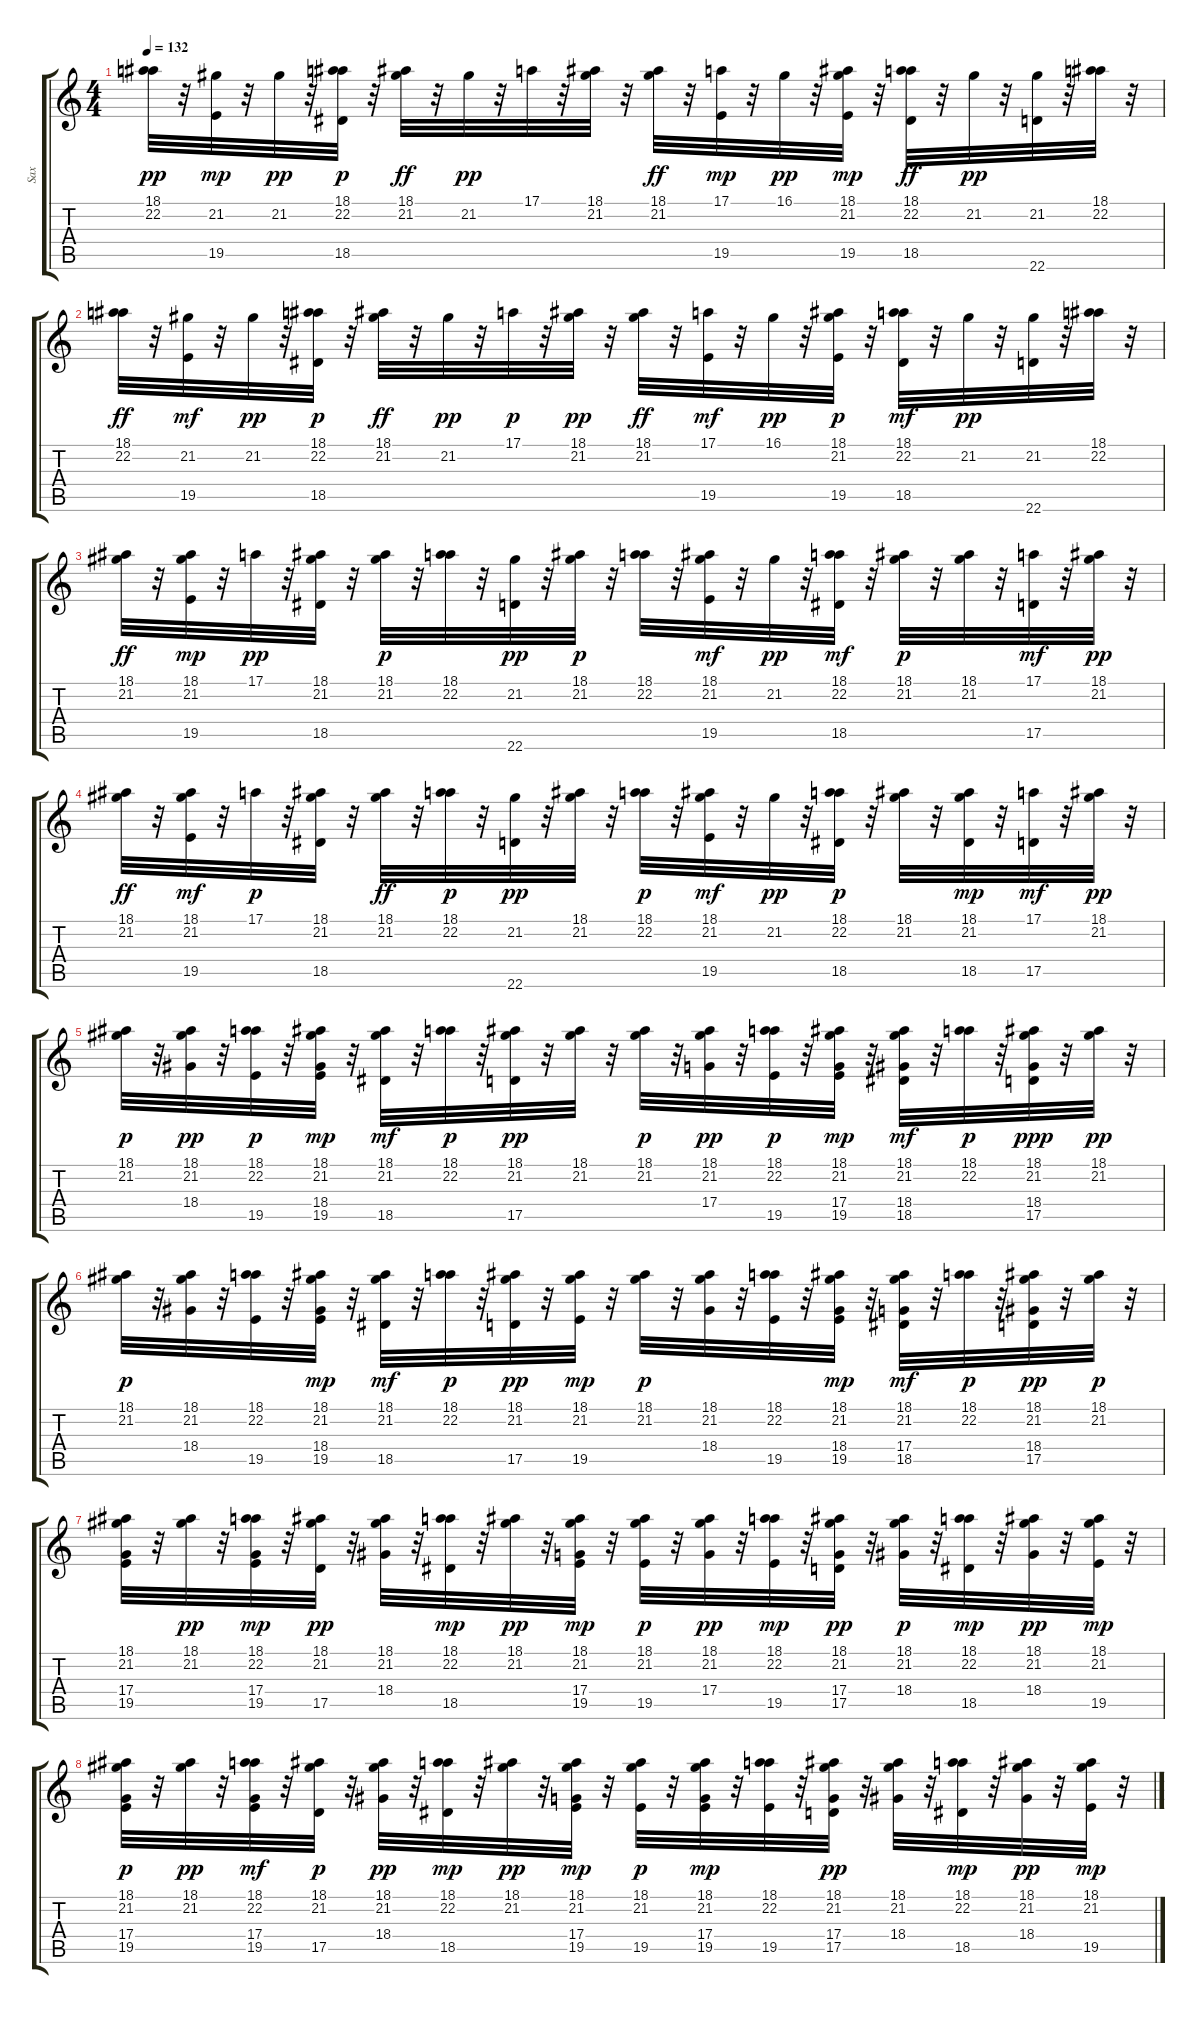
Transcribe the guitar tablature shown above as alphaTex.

\track ("Sax" "Sax") {instrument sopranosax}
\staff {score tabs}
\tuning (E4 B3 G3 D3 A2 E2) {hide}
\ts (4 4)
\tempo 132
\clef g2
\ks c
(18.1 22.2).32{dy pp} r.32 (21.2 19.5).32{dy mp} r.32 21.2.32{dy pp} r.32 (18.1 22.2 18.5).32{dy p} r.32 (18.1 21.2).32{dy ff} r.32 21.2.32{dy pp} r.32 17.1.32 r.32 (18.1 21.2).32 r.32 (18.1 21.2).32{dy ff} r.32 (17.1 19.5).32{dy mp} r.32 16.1.32{dy pp} r.32 (18.1 21.2 19.5).32{dy mp} r.32 (18.1 22.2 18.5).32{dy ff} r.32 21.2.32{dy pp} r.32 (21.2 22.6).32 r.32 (18.1 22.2).32 r.32 |
(18.1 22.2).32{dy ff} r.32 (21.2 19.5).32{dy mf} r.32 21.2.32{dy pp} r.32 (18.1 22.2 18.5).32{dy p} r.32 (18.1 21.2).32{dy ff} r.32 21.2.32{dy pp} r.32 17.1.32{dy p} r.32 (18.1 21.2).32{dy pp} r.32 (18.1 21.2).32{dy ff} r.32 (17.1 19.5).32{dy mf} r.32 16.1.32{dy pp} r.32 (18.1 21.2 19.5).32{dy p} r.32 (18.1 22.2 18.5).32{dy mf} r.32 21.2.32{dy pp} r.32 (21.2 22.6).32 r.32 (18.1 22.2).32 r.32 |
(18.1 21.2).32{dy ff} r.32 (18.1 21.2 19.5).32{dy mp} r.32 17.1.32{dy pp} r.32 (18.1 21.2 18.5).32 r.32 (18.1 21.2).32{dy p} r.32 (18.1 22.2).32 r.32 (21.2 22.6).32{dy pp} r.32 (18.1 21.2).32{dy p} r.32 (18.1 22.2).32 r.32 (18.1 21.2 19.5).32{dy mf} r.32 21.2.32{dy pp} r.32 (18.1 22.2 18.5).32{dy mf} r.32 (18.1 21.2).32{dy p} r.32 (18.1 21.2).32 r.32 (17.1 17.5).32{dy mf} r.32 (18.1 21.2).32{dy pp} r.32 |
(18.1 21.2).32{dy ff} r.32 (18.1 21.2 19.5).32{dy mf} r.32 17.1.32{dy p} r.32 (18.1 21.2 18.5).32 r.32 (18.1 21.2).32{dy ff} r.32 (18.1 22.2).32{dy p} r.32 (21.2 22.6).32{dy pp} r.32 (18.1 21.2).32 r.32 (18.1 22.2).32{dy p} r.32 (18.1 21.2 19.5).32{dy mf} r.32 21.2.32{dy pp} r.32 (18.1 22.2 18.5).32{dy p} r.32 (18.1 21.2).32 r.32 (18.1 21.2 18.5).32{dy mp} r.32 (17.1 17.5).32{dy mf} r.32 (18.1 21.2).32{dy pp} r.32 |
(18.1 21.2).32{dy p} r.32 (18.1 21.2 18.4).32{dy pp} r.32 (18.1 22.2 19.5).32{dy p} r.32 (18.1 21.2 18.4 19.5).32{dy mp} r.32 (18.1 21.2 18.5).32{dy mf} r.32 (18.1 22.2).32{dy p} r.32 (18.1 21.2 17.5).32{dy pp} r.32 (18.1 21.2).32 r.32 (18.1 21.2).32{dy p} r.32 (18.1 21.2 17.4).32{dy pp} r.32 (18.1 22.2 19.5).32{dy p} r.32 (18.1 21.2 17.4 19.5).32{dy mp} r.32 (18.1 21.2 18.4 18.5).32{dy mf} r.32 (18.1 22.2).32{dy p} r.32 (18.1 21.2 18.4 17.5).32{dy ppp} r.32 (18.1 21.2).32{dy pp} r.32 |
(18.1 21.2).32{dy p} r.32 (18.1 21.2 18.4).32 r.32 (18.1 22.2 19.5).32 r.32 (18.1 21.2 18.4 19.5).32{dy mp} r.32 (18.1 21.2 18.5).32{dy mf} r.32 (18.1 22.2).32{dy p} r.32 (18.1 21.2 17.5).32{dy pp} r.32 (18.1 21.2 19.5).32{dy mp} r.32 (18.1 21.2).32{dy p} r.32 (18.1 21.2 18.4).32 r.32 (18.1 22.2 19.5).32 r.32 (18.1 21.2 18.4 19.5).32{dy mp} r.32 (18.1 21.2 17.4 18.5).32{dy mf} r.32 (18.1 22.2).32{dy p} r.32 (18.1 21.2 18.4 17.5).32{dy pp} r.32 (18.1 21.2).32{dy p} r.32 |
(18.1 21.2 17.4 19.5).32 r.32 (18.1 21.2).32{dy pp} r.32 (18.1 22.2 17.4 19.5).32{dy mp} r.32 (18.1 21.2 17.5).32{dy pp} r.32 (18.1 21.2 18.4).32 r.32 (18.1 22.2 18.5).32{dy mp} r.32 (18.1 21.2).32{dy pp} r.32 (18.1 21.2 17.4 19.5).32{dy mp} r.32 (18.1 21.2 19.5).32{dy p} r.32 (18.1 21.2 17.4).32{dy pp} r.32 (18.1 22.2 19.5).32{dy mp} r.32 (18.1 21.2 17.4 17.5).32{dy pp} r.32 (18.1 21.2 18.4).32{dy p} r.32 (18.1 22.2 18.5).32{dy mp} r.32 (18.1 21.2 18.4).32{dy pp} r.32 (18.1 21.2 19.5).32{dy mp} r.32 |
(18.1 21.2 17.4 19.5).32{dy p} r.32 (18.1 21.2).32{dy pp} r.32 (18.1 22.2 17.4 19.5).32{dy mf} r.32 (18.1 21.2 17.5).32{dy p} r.32 (18.1 21.2 18.4).32{dy pp} r.32 (18.1 22.2 18.5).32{dy mp} r.32 (18.1 21.2).32{dy pp} r.32 (18.1 21.2 17.4 19.5).32{dy mp} r.32 (18.1 21.2 19.5).32{dy p} r.32 (18.1 21.2 17.4 19.5).32{dy mp} r.32 (18.1 22.2 19.5).32 r.32 (18.1 21.2 17.4 17.5).32{dy pp} r.32 (18.1 21.2 18.4).32 r.32 (18.1 22.2 18.5).32{dy mp} r.32 (18.1 21.2 18.4).32{dy pp} r.32 (18.1 21.2 19.5).32{dy mp} r.32
